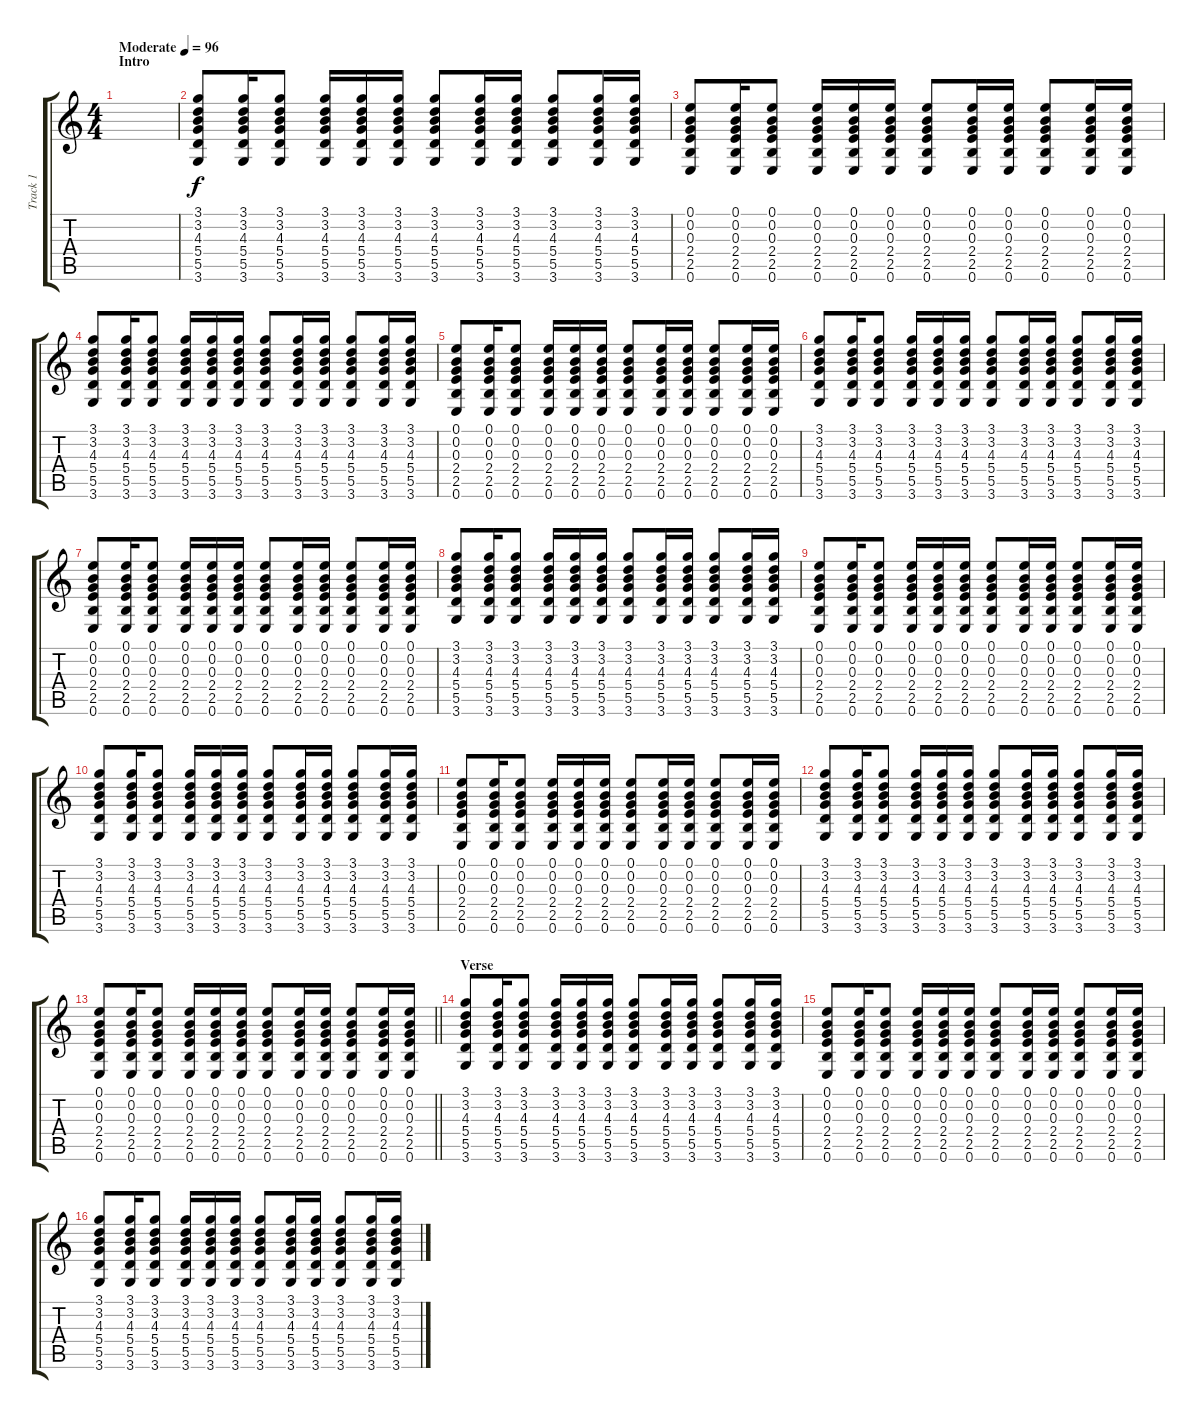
\track ("Track 1" "Track 1") {instrument acousticguitarsteel}
\staff {score tabs}
\tuning (E4 B3 G3 D3 A2 E2) {hide}
\ts (4 4)
\section ("" "Intro")
\tempo (96 "Moderate")
\clef g2
\ks c
|
(3.1 3.2 4.3 5.4 5.5 3.6).8 (3.1 3.2 4.3 5.4 5.5 3.6).16 (3.1 3.2 4.3 5.4 5.5 3.6).8 (3.1 3.2 4.3 5.4 5.5 3.6).16 (3.1 3.2 4.3 5.4 5.5 3.6).16 (3.1 3.2 4.3 5.4 5.5 3.6).16 (3.1 3.2 4.3 5.4 5.5 3.6).8 (3.1 3.2 4.3 5.4 5.5 3.6).16 (3.1 3.2 4.3 5.4 5.5 3.6).16 (3.1 3.2 4.3 5.4 5.5 3.6).8 (3.1 3.2 4.3 5.4 5.5 3.6).16 (3.1 3.2 4.3 5.4 5.5 3.6).16 |
(0.1 0.2 0.3 2.4 2.5 0.6).8 (0.1 0.2 0.3 2.4 2.5 0.6).16 (0.1 0.2 0.3 2.4 2.5 0.6).8 (0.1 0.2 0.3 2.4 2.5 0.6).16 (0.1 0.2 0.3 2.4 2.5 0.6).16 (0.1 0.2 0.3 2.4 2.5 0.6).16 (0.1 0.2 0.3 2.4 2.5 0.6).8 (0.1 0.2 0.3 2.4 2.5 0.6).16 (0.1 0.2 0.3 2.4 2.5 0.6).16 (0.1 0.2 0.3 2.4 2.5 0.6).8 (0.1 0.2 0.3 2.4 2.5 0.6).16 (0.1 0.2 0.3 2.4 2.5 0.6).16 |
(3.1 3.2 4.3 5.4 5.5 3.6).8 (3.1 3.2 4.3 5.4 5.5 3.6).16 (3.1 3.2 4.3 5.4 5.5 3.6).8 (3.1 3.2 4.3 5.4 5.5 3.6).16 (3.1 3.2 4.3 5.4 5.5 3.6).16 (3.1 3.2 4.3 5.4 5.5 3.6).16 (3.1 3.2 4.3 5.4 5.5 3.6).8 (3.1 3.2 4.3 5.4 5.5 3.6).16 (3.1 3.2 4.3 5.4 5.5 3.6).16 (3.1 3.2 4.3 5.4 5.5 3.6).8 (3.1 3.2 4.3 5.4 5.5 3.6).16 (3.1 3.2 4.3 5.4 5.5 3.6).16 |
(0.1 0.2 0.3 2.4 2.5 0.6).8 (0.1 0.2 0.3 2.4 2.5 0.6).16 (0.1 0.2 0.3 2.4 2.5 0.6).8 (0.1 0.2 0.3 2.4 2.5 0.6).16 (0.1 0.2 0.3 2.4 2.5 0.6).16 (0.1 0.2 0.3 2.4 2.5 0.6).16 (0.1 0.2 0.3 2.4 2.5 0.6).8 (0.1 0.2 0.3 2.4 2.5 0.6).16 (0.1 0.2 0.3 2.4 2.5 0.6).16 (0.1 0.2 0.3 2.4 2.5 0.6).8 (0.1 0.2 0.3 2.4 2.5 0.6).16 (0.1 0.2 0.3 2.4 2.5 0.6).16 |
(3.1 3.2 4.3 5.4 5.5 3.6).8 (3.1 3.2 4.3 5.4 5.5 3.6).16 (3.1 3.2 4.3 5.4 5.5 3.6).8 (3.1 3.2 4.3 5.4 5.5 3.6).16 (3.1 3.2 4.3 5.4 5.5 3.6).16 (3.1 3.2 4.3 5.4 5.5 3.6).16 (3.1 3.2 4.3 5.4 5.5 3.6).8 (3.1 3.2 4.3 5.4 5.5 3.6).16 (3.1 3.2 4.3 5.4 5.5 3.6).16 (3.1 3.2 4.3 5.4 5.5 3.6).8 (3.1 3.2 4.3 5.4 5.5 3.6).16 (3.1 3.2 4.3 5.4 5.5 3.6).16 |
(0.1 0.2 0.3 2.4 2.5 0.6).8 (0.1 0.2 0.3 2.4 2.5 0.6).16 (0.1 0.2 0.3 2.4 2.5 0.6).8 (0.1 0.2 0.3 2.4 2.5 0.6).16 (0.1 0.2 0.3 2.4 2.5 0.6).16 (0.1 0.2 0.3 2.4 2.5 0.6).16 (0.1 0.2 0.3 2.4 2.5 0.6).8 (0.1 0.2 0.3 2.4 2.5 0.6).16 (0.1 0.2 0.3 2.4 2.5 0.6).16 (0.1 0.2 0.3 2.4 2.5 0.6).8 (0.1 0.2 0.3 2.4 2.5 0.6).16 (0.1 0.2 0.3 2.4 2.5 0.6).16 |
(3.1 3.2 4.3 5.4 5.5 3.6).8 (3.1 3.2 4.3 5.4 5.5 3.6).16 (3.1 3.2 4.3 5.4 5.5 3.6).8 (3.1 3.2 4.3 5.4 5.5 3.6).16 (3.1 3.2 4.3 5.4 5.5 3.6).16 (3.1 3.2 4.3 5.4 5.5 3.6).16 (3.1 3.2 4.3 5.4 5.5 3.6).8 (3.1 3.2 4.3 5.4 5.5 3.6).16 (3.1 3.2 4.3 5.4 5.5 3.6).16 (3.1 3.2 4.3 5.4 5.5 3.6).8 (3.1 3.2 4.3 5.4 5.5 3.6).16 (3.1 3.2 4.3 5.4 5.5 3.6).16 |
(0.1 0.2 0.3 2.4 2.5 0.6).8 (0.1 0.2 0.3 2.4 2.5 0.6).16 (0.1 0.2 0.3 2.4 2.5 0.6).8 (0.1 0.2 0.3 2.4 2.5 0.6).16 (0.1 0.2 0.3 2.4 2.5 0.6).16 (0.1 0.2 0.3 2.4 2.5 0.6).16 (0.1 0.2 0.3 2.4 2.5 0.6).8 (0.1 0.2 0.3 2.4 2.5 0.6).16 (0.1 0.2 0.3 2.4 2.5 0.6).16 (0.1 0.2 0.3 2.4 2.5 0.6).8 (0.1 0.2 0.3 2.4 2.5 0.6).16 (0.1 0.2 0.3 2.4 2.5 0.6).16 |
(3.1 3.2 4.3 5.4 5.5 3.6).8 (3.1 3.2 4.3 5.4 5.5 3.6).16 (3.1 3.2 4.3 5.4 5.5 3.6).8 (3.1 3.2 4.3 5.4 5.5 3.6).16 (3.1 3.2 4.3 5.4 5.5 3.6).16 (3.1 3.2 4.3 5.4 5.5 3.6).16 (3.1 3.2 4.3 5.4 5.5 3.6).8 (3.1 3.2 4.3 5.4 5.5 3.6).16 (3.1 3.2 4.3 5.4 5.5 3.6).16 (3.1 3.2 4.3 5.4 5.5 3.6).8 (3.1 3.2 4.3 5.4 5.5 3.6).16 (3.1 3.2 4.3 5.4 5.5 3.6).16 |
(0.1 0.2 0.3 2.4 2.5 0.6).8 (0.1 0.2 0.3 2.4 2.5 0.6).16 (0.1 0.2 0.3 2.4 2.5 0.6).8 (0.1 0.2 0.3 2.4 2.5 0.6).16 (0.1 0.2 0.3 2.4 2.5 0.6).16 (0.1 0.2 0.3 2.4 2.5 0.6).16 (0.1 0.2 0.3 2.4 2.5 0.6).8 (0.1 0.2 0.3 2.4 2.5 0.6).16 (0.1 0.2 0.3 2.4 2.5 0.6).16 (0.1 0.2 0.3 2.4 2.5 0.6).8 (0.1 0.2 0.3 2.4 2.5 0.6).16 (0.1 0.2 0.3 2.4 2.5 0.6).16 |
(3.1 3.2 4.3 5.4 5.5 3.6).8 (3.1 3.2 4.3 5.4 5.5 3.6).16 (3.1 3.2 4.3 5.4 5.5 3.6).8 (3.1 3.2 4.3 5.4 5.5 3.6).16 (3.1 3.2 4.3 5.4 5.5 3.6).16 (3.1 3.2 4.3 5.4 5.5 3.6).16 (3.1 3.2 4.3 5.4 5.5 3.6).8 (3.1 3.2 4.3 5.4 5.5 3.6).16 (3.1 3.2 4.3 5.4 5.5 3.6).16 (3.1 3.2 4.3 5.4 5.5 3.6).8 (3.1 3.2 4.3 5.4 5.5 3.6).16 (3.1 3.2 4.3 5.4 5.5 3.6).16 |
\barLineRight lightlight
(0.1 0.2 0.3 2.4 2.5 0.6).8 (0.1 0.2 0.3 2.4 2.5 0.6).16 (0.1 0.2 0.3 2.4 2.5 0.6).8 (0.1 0.2 0.3 2.4 2.5 0.6).16 (0.1 0.2 0.3 2.4 2.5 0.6).16 (0.1 0.2 0.3 2.4 2.5 0.6).16 (0.1 0.2 0.3 2.4 2.5 0.6).8 (0.1 0.2 0.3 2.4 2.5 0.6).16 (0.1 0.2 0.3 2.4 2.5 0.6).16 (0.1 0.2 0.3 2.4 2.5 0.6).8 (0.1 0.2 0.3 2.4 2.5 0.6).16 (0.1 0.2 0.3 2.4 2.5 0.6).16 |
\section ("" "Verse")
(3.1 3.2 4.3 5.4 5.5 3.6).8 (3.1 3.2 4.3 5.4 5.5 3.6).16 (3.1 3.2 4.3 5.4 5.5 3.6).8 (3.1 3.2 4.3 5.4 5.5 3.6).16 (3.1 3.2 4.3 5.4 5.5 3.6).16 (3.1 3.2 4.3 5.4 5.5 3.6).16 (3.1 3.2 4.3 5.4 5.5 3.6).8 (3.1 3.2 4.3 5.4 5.5 3.6).16 (3.1 3.2 4.3 5.4 5.5 3.6).16 (3.1 3.2 4.3 5.4 5.5 3.6).8 (3.1 3.2 4.3 5.4 5.5 3.6).16 (3.1 3.2 4.3 5.4 5.5 3.6).16 |
(0.1 0.2 0.3 2.4 2.5 0.6).8 (0.1 0.2 0.3 2.4 2.5 0.6).16 (0.1 0.2 0.3 2.4 2.5 0.6).8 (0.1 0.2 0.3 2.4 2.5 0.6).16 (0.1 0.2 0.3 2.4 2.5 0.6).16 (0.1 0.2 0.3 2.4 2.5 0.6).16 (0.1 0.2 0.3 2.4 2.5 0.6).8 (0.1 0.2 0.3 2.4 2.5 0.6).16 (0.1 0.2 0.3 2.4 2.5 0.6).16 (0.1 0.2 0.3 2.4 2.5 0.6).8 (0.1 0.2 0.3 2.4 2.5 0.6).16 (0.1 0.2 0.3 2.4 2.5 0.6).16 |
(3.1 3.2 4.3 5.4 5.5 3.6).8 (3.1 3.2 4.3 5.4 5.5 3.6).16 (3.1 3.2 4.3 5.4 5.5 3.6).8 (3.1 3.2 4.3 5.4 5.5 3.6).16 (3.1 3.2 4.3 5.4 5.5 3.6).16 (3.1 3.2 4.3 5.4 5.5 3.6).16 (3.1 3.2 4.3 5.4 5.5 3.6).8 (3.1 3.2 4.3 5.4 5.5 3.6).16 (3.1 3.2 4.3 5.4 5.5 3.6).16 (3.1 3.2 4.3 5.4 5.5 3.6).8 (3.1 3.2 4.3 5.4 5.5 3.6).16 (3.1 3.2 4.3 5.4 5.5 3.6).16
